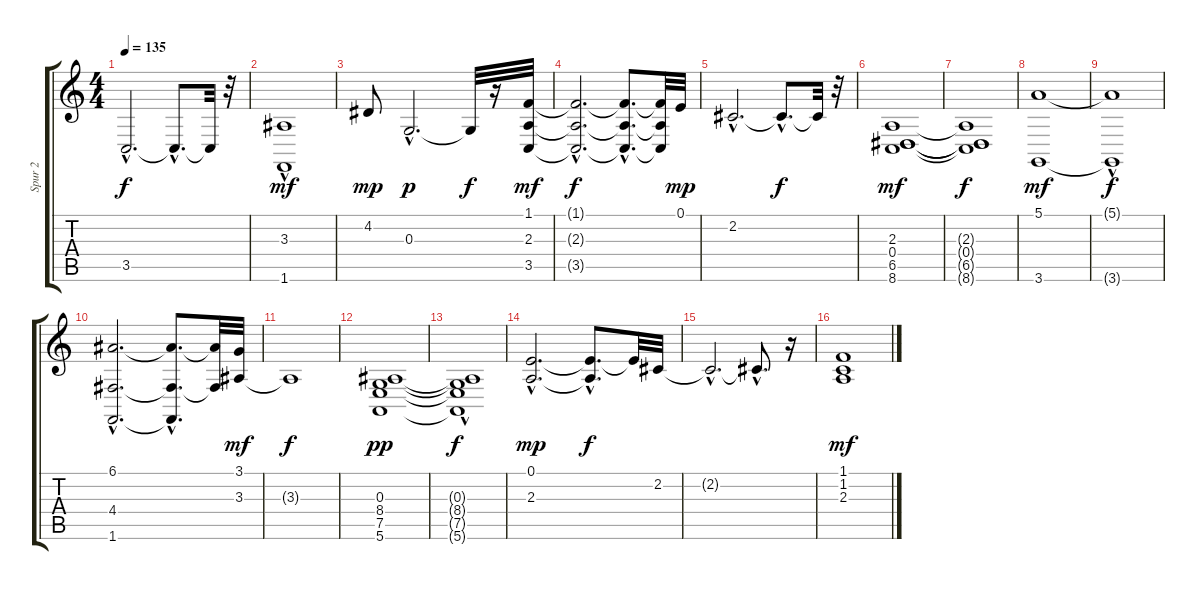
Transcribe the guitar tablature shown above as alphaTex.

\track ("Spur 2" "Spur 2") {instrument pad2warm}
\staff {score tabs}
\tuning (E4 B3 G3 D3 A2 E2) {hide}
\ts (4 4)
\tempo 135
\clef g2
\ks c
3.5{hac t}.2{d dy f} 3.5{hac t}.8{d} 3.5{t}.32 r.32 |
(3.3 1.6{hac}).1{dy mf} |
4.2.8{dy mp} 0.3{hac}.2{d dy p} 0.3{t}.32{dy f} r.16 (1.1 2.3 3.5).32{dy mf} |
(1.1{hac t} 2.3{hac t} 3.5{hac t}).2{d dy f} (1.1{hac t} 2.3{hac t} 3.5{hac t}).8{d} (1.1{t} 2.3{t} 3.5{t}).32 0.1.32{dy mp} |
2.2{hac}.2{d} 2.2{hac t}.8{d dy f} 2.2{t}.32 r.32 |
(2.3 0.4 6.5 8.6).1{dy mf} |
(2.3{t} 0.4{t} 6.5{t} 8.6{t}).1{dy f} |
(5.1 3.6).1{dy mf} |
(5.1{hac t} 3.6{t}).1{dy f} |
(6.1{hac} 4.4{hac} 1.6{hac}).2{d} (6.1{hac t} 4.4{hac t} 1.6{hac t}).8{d} (6.1{t} 4.4{t}).32 (3.1 3.3).32{dy mf} |
3.3{t}.1{dy f} |
(0.3 8.4 7.5 5.6).1{dy pp} |
(0.3{hac t} 8.4{hac t} 7.5{t} 5.6{hac t}).1{dy f} |
(0.1{hac} 2.3{hac}).2{d dy mp} (0.1{hac t} 2.3{hac t}).8{d dy f} 0.1{t}.32 2.2.32 |
2.2{hac t}.2{d} 2.2{hac t}.8{d} r.16 |
(1.1 1.2 2.3).1{dy mf}
